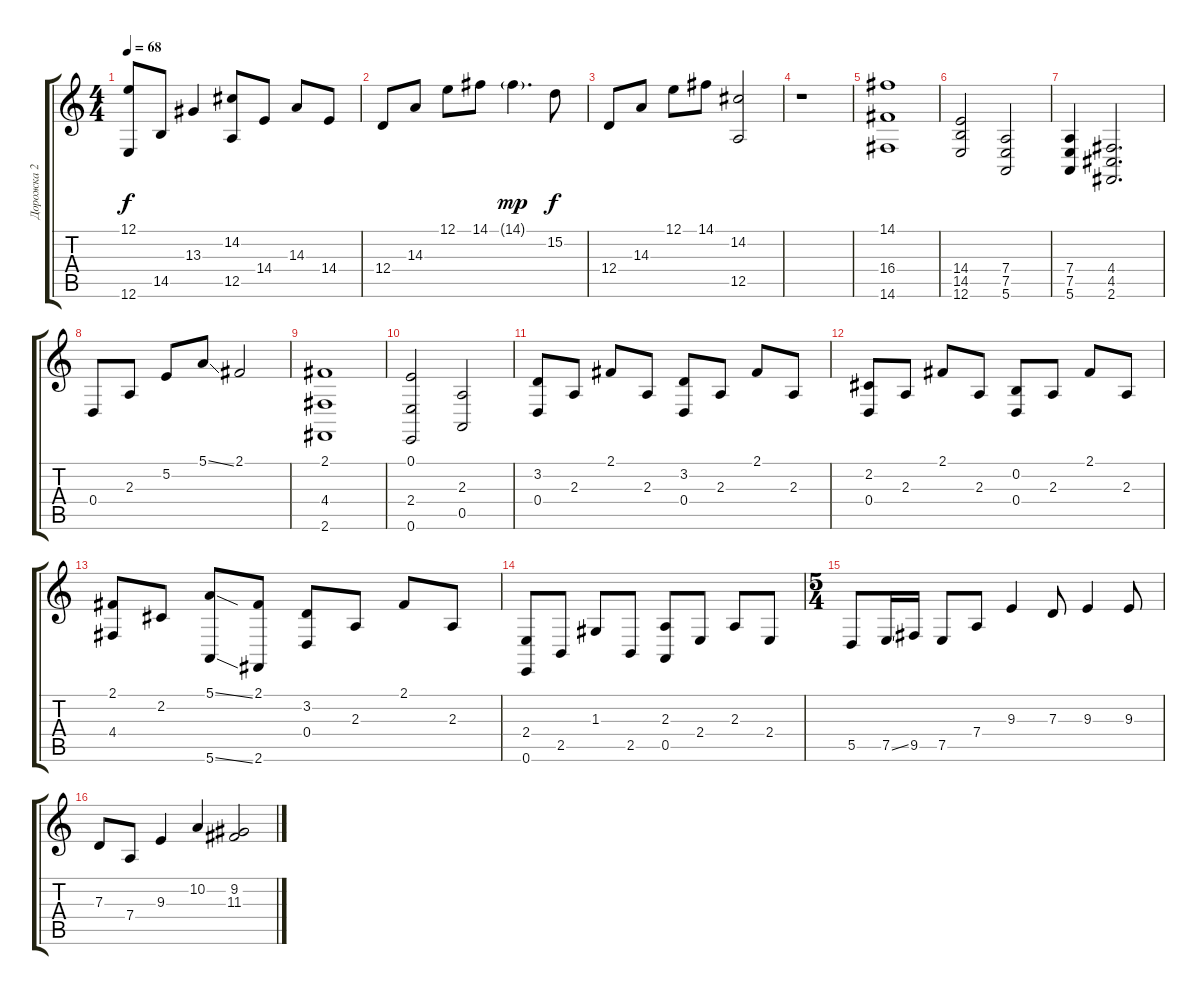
\track ("Дорожка 2" "Дорожка 2") {instrument acousticgrandpiano}
\staff {score tabs}
\tuning (E4 B3 G3 D3 A2 E2) {hide}
\ts (4 4)
\tempo 68
\clef g2
\ks c
(12.1 12.6).8{dy f} 14.5.8 13.3.4 (14.2 12.5).8 14.4.8 14.3.8 14.4.8 |
12.4.8 14.3.8 12.1.8 14.1.8 14.1{g}.4{d dy mp} 15.2.8{dy f} |
12.4.8 14.3.8 12.1.8 14.1.8 (14.2 12.5).2 |
r.1 |
(14.1 16.4 14.6).1 |
(14.4 14.5 12.6).2 (7.4 7.5 5.6).2 |
(7.4 7.5 5.6).4 (4.4 4.5 2.6).2{d} |
0.4.8 2.3.8 5.2.8 5.1{ss}.8 2.1.2 |
(2.1 4.4 2.6).1 |
(0.1 2.4 0.6).2 (2.3 0.5).2 |
(3.2 0.4).8 2.3.8 2.1.8 2.3.8 (3.2 0.4).8 2.3.8 2.1.8 2.3.8 |
(2.2 0.4).8 2.3.8 2.1.8 2.3.8 (0.2 0.4).8 2.3.8 2.1.8 2.3.8 |
(2.1 4.4).8 2.2.8 (5.1{ss} 5.6{ss}).8 (2.1 2.6).8 (3.2 0.4).8 2.3.8 2.1.8 2.3.8 |
(2.4 0.6).8 2.5.8 1.3.8 2.5.8 (2.3 0.5).8 2.4.8 2.3.8 2.4.8 |
\ts (5 4)
5.5.8 7.5{ss}.16 9.5.16 7.5.8 7.4.8 9.3.4 7.3.8 9.3.4 9.3.8 |
7.3.8 7.4.8 9.3.4 10.2.4 (9.2 11.3).2
